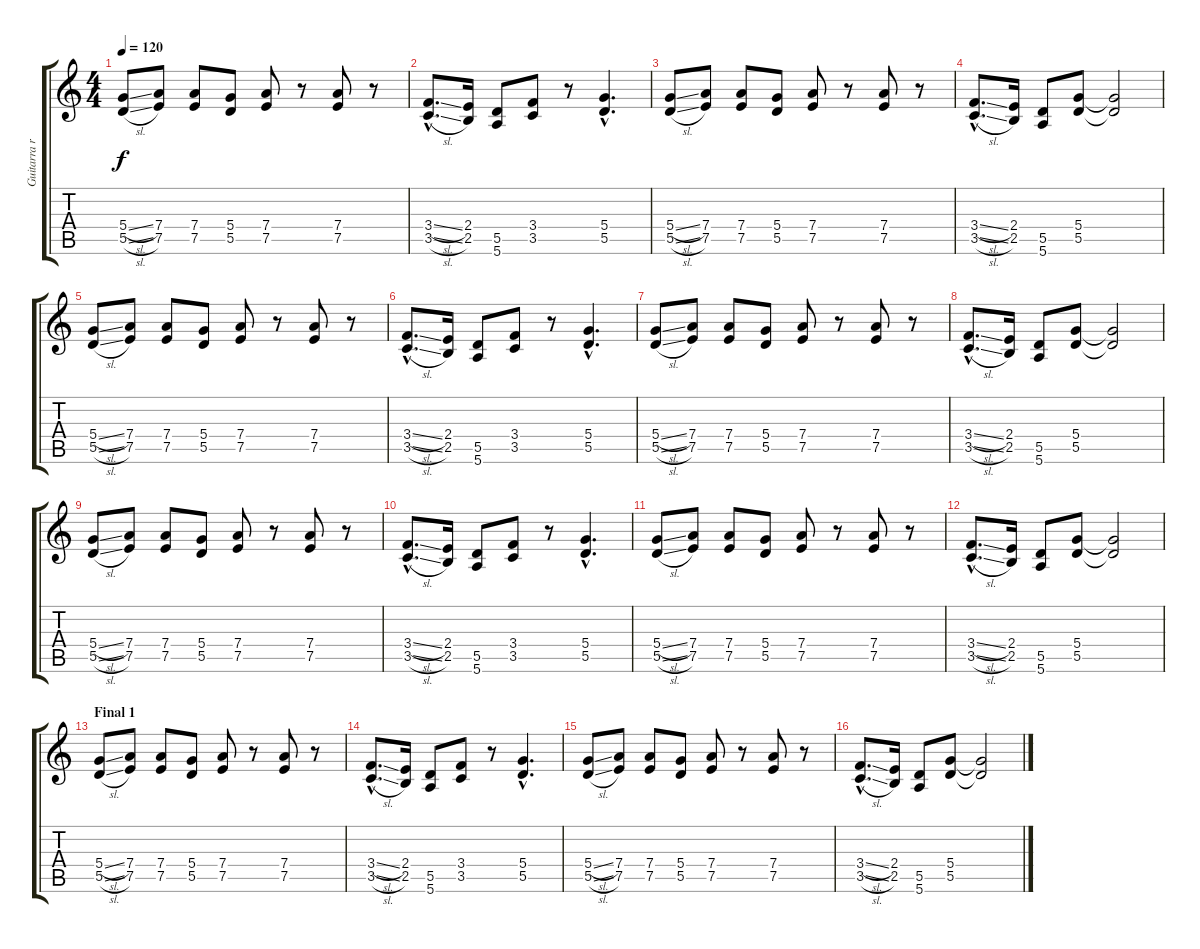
\track ("Guitarra rítmica" "Guitarra r") {instrument distortionguitar}
\staff {score tabs}
\tuning (E4 B3 G3 D3 A2 E2) {hide}
\ts (4 4)
\tempo 120
\clef g2
\ks c
(5.4{sl} 5.5{sl}).8{dy f} (7.4 7.5).8 (7.4 7.5).8 (5.4 5.5).8 (7.4 7.5).8 r.8 (7.4 7.5).8 r.8 |
(3.4{sl hac} 3.5{sl hac}).8{d} (2.4 2.5).16 (5.5 5.6).8 (3.4 3.5).8 r.8 (5.4{hac} 5.5{hac}).4{d} |
(5.4{sl} 5.5{sl}).8 (7.4 7.5).8 (7.4 7.5).8 (5.4 5.5).8 (7.4 7.5).8 r.8 (7.4 7.5).8 r.8 |
(3.4{sl hac} 3.5{sl hac}).8{d} (2.4 2.5).16 (5.5 5.6).8 (5.4 5.5).8 (5.4{t} 5.5{t}).2 |
(5.4{sl} 5.5{sl}).8 (7.4 7.5).8 (7.4 7.5).8 (5.4 5.5).8 (7.4 7.5).8 r.8 (7.4 7.5).8 r.8 |
(3.4{sl hac} 3.5{sl hac}).8{d} (2.4 2.5).16 (5.5 5.6).8 (3.4 3.5).8 r.8 (5.4{hac} 5.5{hac}).4{d} |
(5.4{sl} 5.5{sl}).8 (7.4 7.5).8 (7.4 7.5).8 (5.4 5.5).8 (7.4 7.5).8 r.8 (7.4 7.5).8 r.8 |
(3.4{sl hac} 3.5{sl hac}).8{d} (2.4 2.5).16 (5.5 5.6).8 (5.4 5.5).8 (5.4{t} 5.5{t}).2 |
(5.4{sl} 5.5{sl}).8 (7.4 7.5).8 (7.4 7.5).8 (5.4 5.5).8 (7.4 7.5).8 r.8 (7.4 7.5).8 r.8 |
(3.4{sl hac} 3.5{sl hac}).8{d} (2.4 2.5).16 (5.5 5.6).8 (3.4 3.5).8 r.8 (5.4{hac} 5.5{hac}).4{d} |
(5.4{sl} 5.5{sl}).8 (7.4 7.5).8 (7.4 7.5).8 (5.4 5.5).8 (7.4 7.5).8 r.8 (7.4 7.5).8 r.8 |
(3.4{sl hac} 3.5{sl hac}).8{d} (2.4 2.5).16 (5.5 5.6).8 (5.4 5.5).8 (5.4{t} 5.5{t}).2 |
\section ("" "Final 1")
(5.4{sl} 5.5{sl}).8 (7.4 7.5).8 (7.4 7.5).8 (5.4 5.5).8 (7.4 7.5).8 r.8 (7.4 7.5).8 r.8 |
(3.4{sl hac} 3.5{sl hac}).8{d} (2.4 2.5).16 (5.5 5.6).8 (3.4 3.5).8 r.8 (5.4{hac} 5.5{hac}).4{d} |
(5.4{sl} 5.5{sl}).8 (7.4 7.5).8 (7.4 7.5).8 (5.4 5.5).8 (7.4 7.5).8 r.8 (7.4 7.5).8 r.8 |
(3.4{sl hac} 3.5{sl hac}).8{d} (2.4 2.5).16 (5.5 5.6).8 (5.4 5.5).8 (5.4{t} 5.5{t}).2
